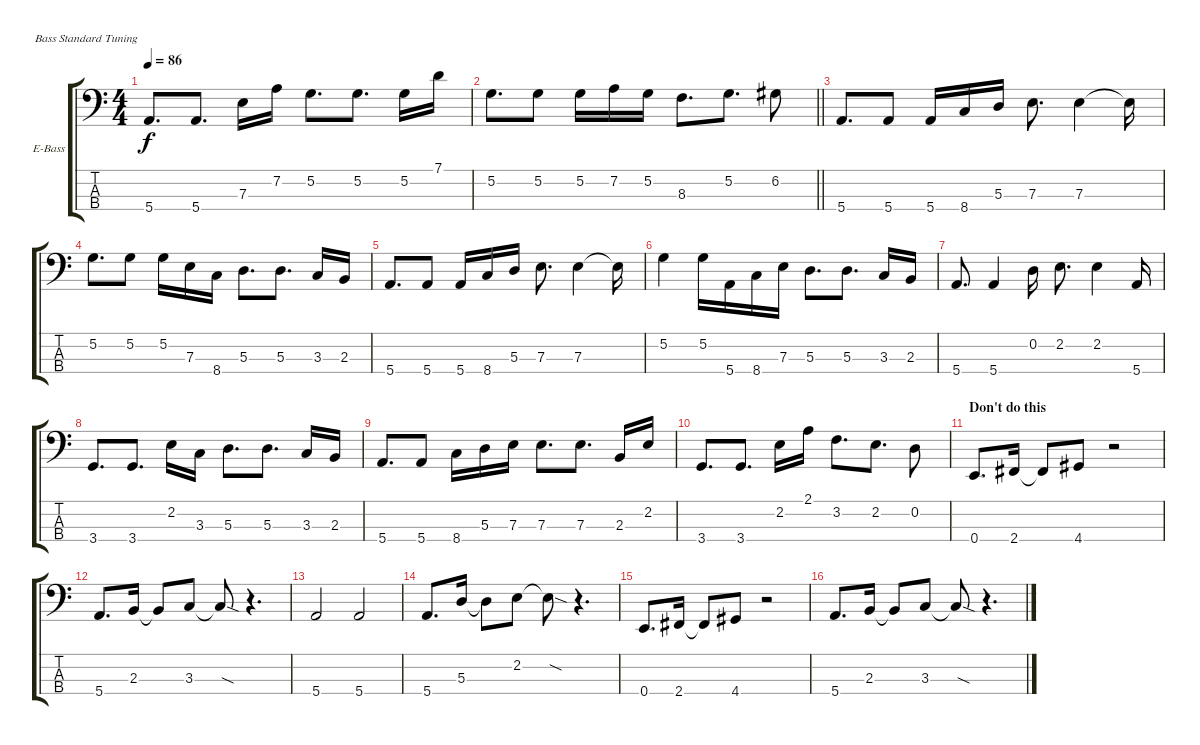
\bracketExtendMode groupsimilarinstruments
\firstSystemTrackNameOrientation horizontal
\otherSystemsTrackNameOrientation horizontal
\track ("Bass(Thompson)" "E-Bass") {instrument electricbasspick}
\staff {score tabs}
\tuning (G2 D2 A1 E1)
\ts (4 4)
\tempo 86
\clef f4
\ks c
5.4.8{d dy f} 5.4.8{d} 7.3.16 7.2.16 5.2.8{d} 5.2.8{d} 5.2.16 7.1.16 |
\barLineRight lightlight
5.2.8{d} 5.2.8 5.2.16 7.2.16 5.2.16 8.3.8{d} 5.2.8{d} 6.2.8 |
5.4.8{d} 5.4.8 5.4.16 8.4.16 5.3.16 7.3.8{d} 7.3.4 7.3{t}.16 |
5.2.8{d} 5.2.8 5.2.16 7.3.16 8.4.16 5.3.8{d} 5.3.8{d} 3.3.16 2.3.16 |
5.4.8{d} 5.4.8 5.4.16 8.4.16 5.3.16 7.3.8{d} 7.3.4 7.3{t}.16 |
5.2.4 5.2.16 5.4.16 8.4.16 7.3.16 5.3.8{d} 5.3.8{d} 3.3.16 2.3.16 |
5.4.8{d} 5.4.4 0.2.16 2.2.8{d} 2.2.4 5.4.16 |
3.4.8{d} 3.4.8{d} 2.2.16 3.3.16 5.3.8{d} 5.3.8{d} 3.3.16 2.3.16 |
5.4.8{d} 5.4.8 8.4.16 5.3.16 7.3.16 7.3.8{d} 7.3.8{d} 2.3.16 2.2.16 |
3.4.8{d} 3.4.8{d} 2.2.16 2.1.16 3.2.8{d} 2.2.8{d} 0.2.8 |
\section ("" "Don't do this")
0.4.8{d} 2.4.16 2.4{t}.8 4.4.8 r.2 |
5.4.8{d} 2.3.16 2.3{t}.8 3.3.8 3.3{sod t}.8 r.4{d} |
5.4.2 5.4.2 |
5.4.8{d} 5.3.16 5.3{t}.8 2.2.8 2.2{sod t}.8 r.4{d} |
0.4.8{d} 2.4.16 2.4{t}.8 4.4.8 r.2 |
5.4.8{d} 2.3.16 2.3{t}.8 3.3.8 3.3{sod t}.8 r.4{d}
